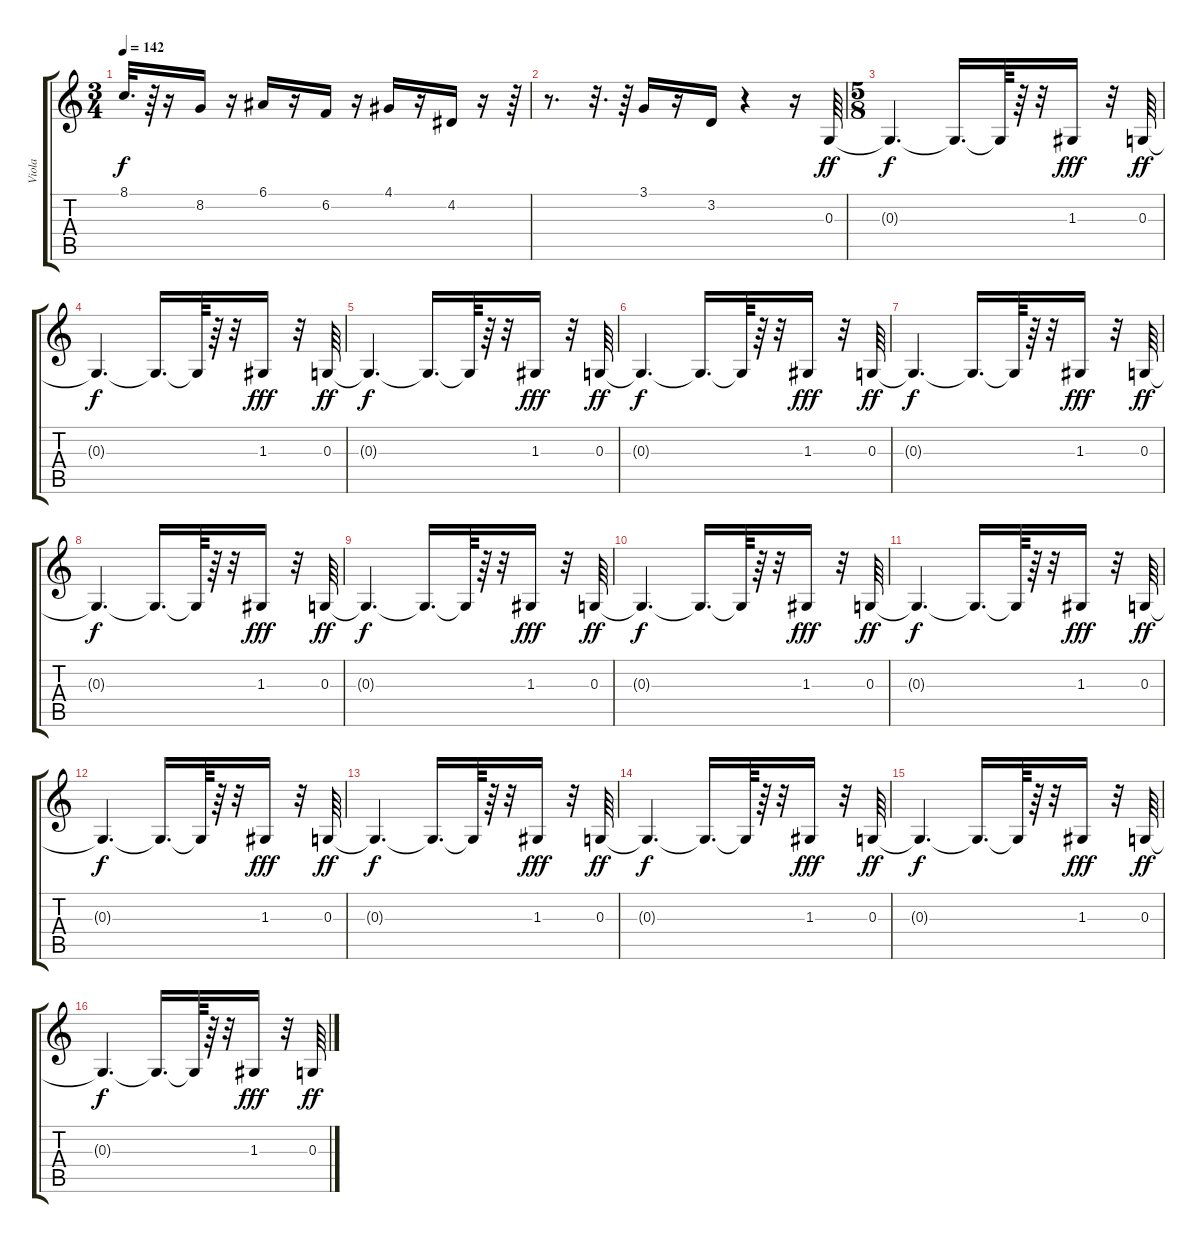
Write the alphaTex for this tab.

\track ("Viola                               " "Viola     ") {instrument viola}
\staff {score tabs}
\tuning (E4 B3 G3 D3 A2 E2) {hide}
\ts (3 4)
\tempo 142
\clef g2
\ks c
8.1{t}.32{d dy f} r.64 r.16 8.2.16 r.16 6.1.16 r.16 6.2.16 r.16 4.1.16 r.16 4.2.16 r.16 r.64 |
r.8{d} r.32{d} r.64 3.1.16 r.16 3.2.16 r.4 r.16 0.3.64{dy ff} |
\ts (5 8)
0.3{t}.4{d dy f} 0.3{t}.16{d} 0.3{t}.64 r.64 r.32 1.3.16{dy fff} r.32 0.3.64{dy ff} |
0.3{t}.4{d dy f} 0.3{t}.16{d} 0.3{t}.64 r.64 r.32 1.3.16{dy fff} r.32 0.3.64{dy ff} |
0.3{t}.4{d dy f} 0.3{t}.16{d} 0.3{t}.64 r.64 r.32 1.3.16{dy fff} r.32 0.3.64{dy ff} |
0.3{t}.4{d dy f} 0.3{t}.16{d} 0.3{t}.64 r.64 r.32 1.3.16{dy fff} r.32 0.3.64{dy ff} |
0.3{t}.4{d dy f} 0.3{t}.16{d} 0.3{t}.64 r.64 r.32 1.3.16{dy fff} r.32 0.3.64{dy ff} |
0.3{t}.4{d dy f} 0.3{t}.16{d} 0.3{t}.64 r.64 r.32 1.3.16{dy fff} r.32 0.3.64{dy ff} |
0.3{t}.4{d dy f} 0.3{t}.16{d} 0.3{t}.64 r.64 r.32 1.3.16{dy fff} r.32 0.3.64{dy ff} |
0.3{t}.4{d dy f} 0.3{t}.16{d} 0.3{t}.64 r.64 r.32 1.3.16{dy fff} r.32 0.3.64{dy ff} |
0.3{t}.4{d dy f} 0.3{t}.16{d} 0.3{t}.64 r.64 r.32 1.3.16{dy fff} r.32 0.3.64{dy ff} |
0.3{t}.4{d dy f} 0.3{t}.16{d} 0.3{t}.64 r.64 r.32 1.3.16{dy fff} r.32 0.3.64{dy ff} |
0.3{t}.4{d dy f} 0.3{t}.16{d} 0.3{t}.64 r.64 r.32 1.3.16{dy fff} r.32 0.3.64{dy ff} |
0.3{t}.4{d dy f} 0.3{t}.16{d} 0.3{t}.64 r.64 r.32 1.3.16{dy fff} r.32 0.3.64{dy ff} |
0.3{t}.4{d dy f} 0.3{t}.16{d} 0.3{t}.64 r.64 r.32 1.3.16{dy fff} r.32 0.3.64{dy ff} |
0.3{t}.4{d dy f} 0.3{t}.16{d} 0.3{t}.64 r.64 r.32 1.3.16{dy fff} r.32 0.3.64{dy ff}
